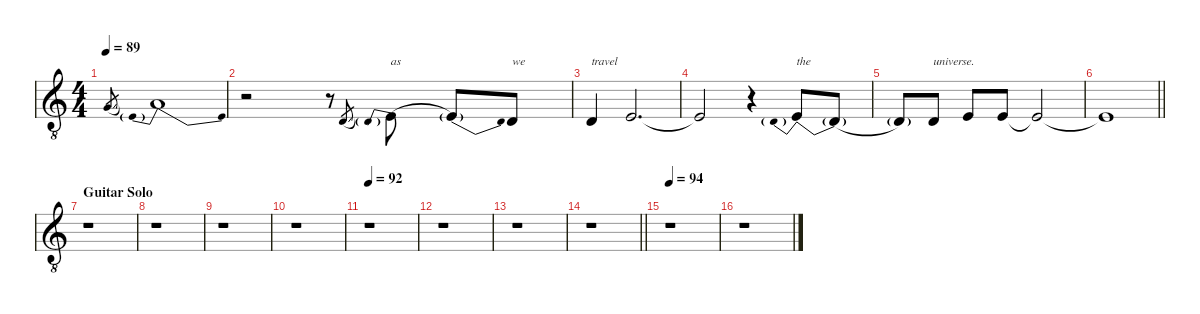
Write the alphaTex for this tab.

\defaultSystemsLayout 4
\hideDynamics
\bracketExtendMode nobrackets
\singleTrackTrackNamePolicy hidden
\multiTrackTrackNamePolicy hidden
\firstSystemTrackNameMode fullname
\firstSystemTrackNameOrientation horizontal
\otherSystemsTrackNameOrientation horizontal
\track ("Ozzy Osbourne" "fl.") {defaultSystemsLayout 8 instrument flute}
\staff {score}
\tuning (E4 B3 G3 D3 A2 E2)
\ts (4 4)
\tempo 89
\clef g2
\ottava 8vb
\ks c
5.4{sl}.8{gr dy mf beam Up} 2.4{be (prebendrelease 0 10 15 0)}.1{dy f beam Up} |
r.2{beam Down} r.8{beam Down} 0.4{sl}.8{gr dy mf beam Up} 0.4{be (prebend 0 4 60 4)}.8{txt "as" dy f beam Up} 0.4{be (release 0 4 60 0) t}.8{beam Up} 0.4.8{txt "we" beam Up} |
0.4.4{txt "travel" beam Up} 2.4.2{d beam Up} |
2.4{t}.2{beam Up} r.4{beam Up} 0.4{be (prebendrelease 0 4 60 0)}.8{txt "the" beam Up} 0.4{be (hold 0 0 60 0) t}.8{beam Up} |
0.4{be (hold 0 0 60 0) t}.8{beam Up} 0.4.8{txt "universe." beam Up} 2.4.8{beam Up} 2.4.8{beam Up} 2.4{t}.2{beam Up} |
\barLineRight lightlight
2.4{t}.1{beam Up} |
\section ("" "Guitar Solo")
r.1{beam Down} |
r.1{beam Down} |
r.1{beam Down} |
r.1{beam Down} |
\tempo 92
r.1{beam Down} |
r.1{beam Down} |
r.1{beam Down} |
\barLineRight lightlight
r.1{beam Down} |
\tempo 94
r.1{beam Down} |
r.1{beam Down}
